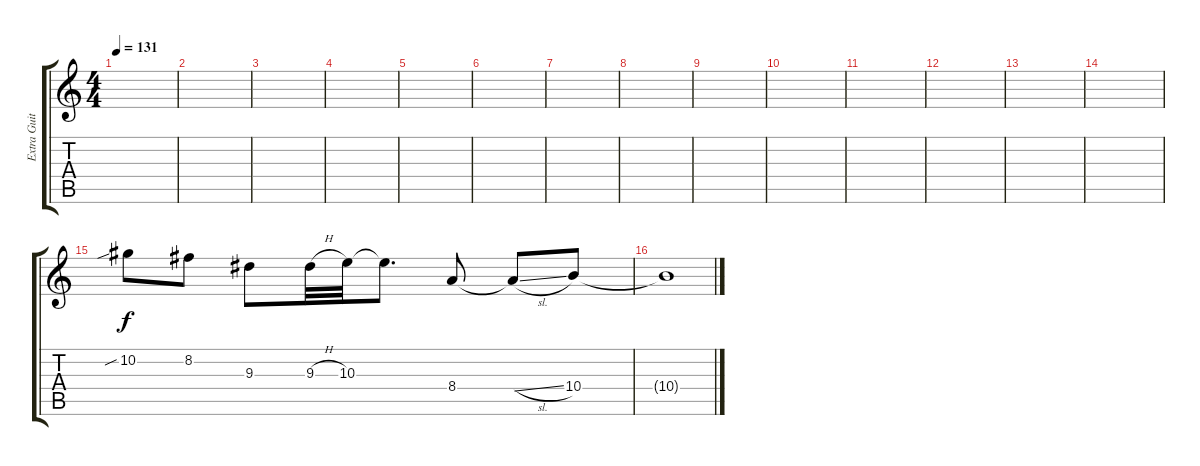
\track ("Extra Guitar" "Extra Guit") {instrument distortionguitar}
\staff {score tabs}
\tuning (Eb4 Bb3 Gb3 Db3 Ab2 Db2) {hide}
\ts (4 4)
\tempo 131
\clef g2
\ks c
|
|
|
|
|
|
|
|
|
|
|
|
|
|
10.2{sib}.8 8.2.8 9.3.8 9.3{h}.32 10.3.32 10.3{t}.8{d} 8.4.8 8.4{sl t}.8 10.4.8 |
10.4{t}.1
